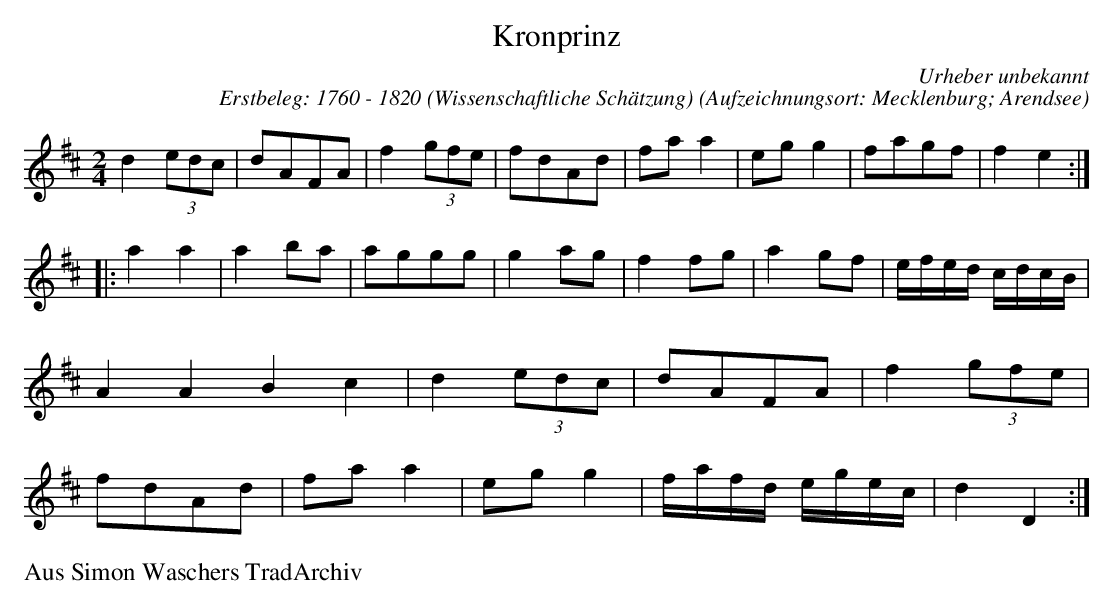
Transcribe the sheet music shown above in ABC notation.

X:1
T:Kronprinz
C:Urheber unbekannt
C:Erstbeleg: 1760 - 1820 (Wissenschaftliche Sch\"atzung)
O:Aufzeichnungsort: Mecklenburg; Arendsee
L:1/16
M:2/4
K:D ionisch
d4 (3e2d2c2 | d2A2F2A2 | f4 (3g2f2e2 | f2d2A2d2 |\
f2a2 a4 | e2g2 g4 | f2a2g2f2 | f4 e4 :|
|:\
a4 a4 | a4 b2a2 | a2g2g2g2 | g4a2g2 |\
f4 f2g2 | a4 g2f2 | efed cdcB | A4A4B4c4 |\
d4 (3e2d2c2 | d2A2F2A2 | f4 (3g2f2e2 | f2d2A2d2 |\
f2a2 a4 | e2g2 g4 | fafd egec | d4 D4 :|
